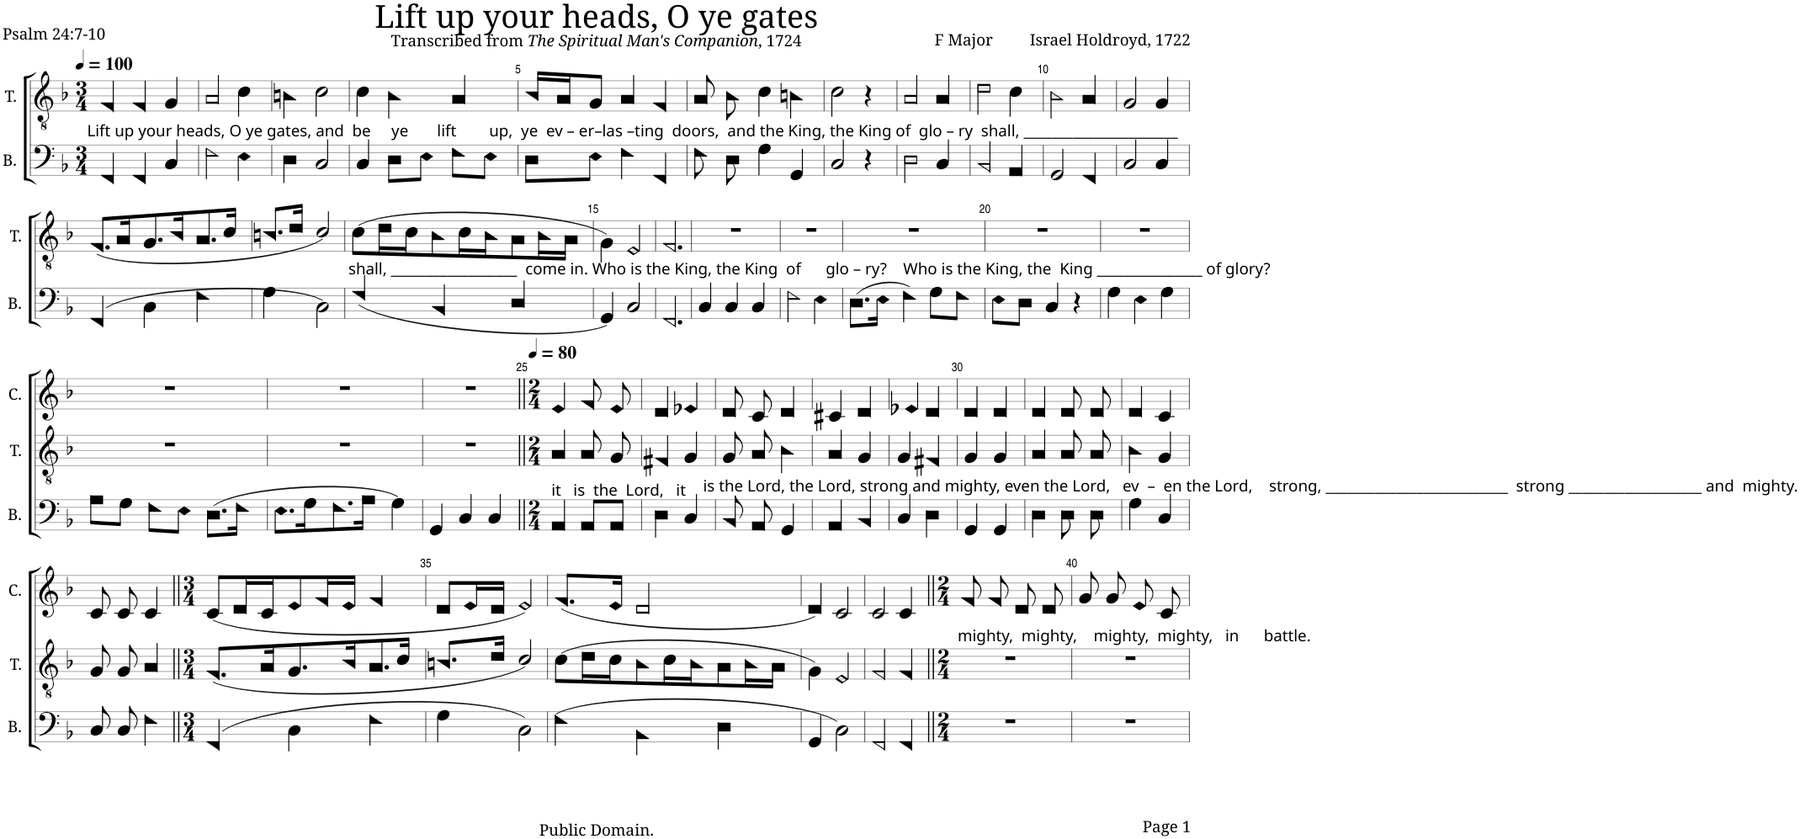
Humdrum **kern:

**kern	**kern	**kern	**kern
*part4	*part3	*part2	*part1
*staff4	*staff3	*staff2	*staff1
*I"B.	*I"T.	*I"C.	*I"Tr.
*I'B.	*I'T.	*I'C.	*I'Tr.
*clefF4	*clefGv2	*clefG2	*clefG2
*k[b-]	*k[b-]	*k[b-]	*k[b-]
*M3/4	*M3/4	*M3/4	*M3/4
*MM100	*MM100	*MM100	*MM100
=1	=1	=1	=1
!	!LO:TX:b:t=Lift up your heads, O ye gates, and  be     ye       lift        up,  ye  ev – er–las –ting  doors,  and the King, the King of  glo – ry  shall, ______________________	!	!
4FF!/	4F!/	2.r	2.r
4FF!/	4F!/	.	.
4C!/	4G!/	.	.
=2	=2	=2	=2
2F!\	2A!/	2.r	2.r
4E!\	4c!\	.	.
=3	=3	=3	=3
4D!\	4Bn!\	2.r	2.r
2C!/	2c!\	.	.
=4	=4	=4	=4
4C!/	4c!\	2.r	2.r
8D!\L	4B-!\	.	.
8E!\J	.	.	.
8F!\L	4A!/	.	.
8E!\J	.	.	.
=5	=5	=5	=5
8D!\L	16B-!/LL	2.r	2.r
.	16A!/J	.	.
8E!\J	8G!/J	.	.
4F!\	4A!/	.	.
4FF!/	4F!/	.	.
=6	=6	=6	=6
8F!\	8A!/	2.r	2.r
8D!\	8B-!\	.	.
4G!\	4c!\	.	.
4GG!/	4Bn!\	.	.
=7	=7	=7	=7
2C!/	2c!\	2.r	2.r
4r	4r	.	.
=8	=8	=8	=8
2D!\	2A!/	2.r	2.r
4C!/	4A!/	.	.
=9	=9	=9	=9
2BB-!/	2d!\	2.r	2.r
4AA!/	4c!\	.	.
=10	=10	=10	=10
2GG!/	2B-!\	2.r	2.r
4FF!/	4A!/	.	.
=11	=11	=11	=11
2C!/	2G!/	2.r	2.r
4C!/	4G!/	.	.
!!LO:LB:g=z
=12	=12	=12	=12
(4FF!/	(<8.F!/L	2.r	2.r
.	16A!/K	.	.
4C!\	8.G!/	.	.
.	16B-!/K	.	.
4F!\	8.A!/	.	.
.	16c!/Jk	.	.
=13	=13	=13	=13
4G!\	8.Bn!/L	2.r	2.r
.	16d!/Jk	.	.
2C!\)	2c!/)	.	.
=14	=14	=14	=14
!	!LO:TX:b:t=shall, __________________  come in. Who is the King, the King  of      glo – ry?    Who is the King, the  King _______________ of glory?	!	!
(<4F!/	(8c!\L	2.r	2.r
.	16d!\L	.	.
.	16c!\J	.	.
4BB-!/	8B-!\	.	.
.	16c!\L	.	.
.	16B-!\J	.	.
4D!/	8A!\	.	.
.	16B-!\L	.	.
.	16A!\JJ	.	.
=15	=15	=15	=15
4GG!/)	4G!\)	2.r	2.r
2C!/	2E!/	.	.
=16	=16	=16	=16
2.FF!/	2.F!/	2.r	2.r
=17	=17	=17	=17
4C!/	2.r	2.r	2.r
4C!/	.	.	.
4C!/	.	.	.
=18	=18	=18	=18
2F!\	2.r	2.r	2.r
4E!\	.	.	.
=19	=19	=19	=19
(8.D!\L	2.r	2.r	2.r
16E!\Jk	.	.	.
4F!\)	.	.	.
8G!\L	.	.	.
8F!\J	.	.	.
=20	=20	=20	=20
8E!\L	2.r	2.r	2.r
8D!\J	.	.	.
4C!/	.	.	.
4r	.	.	.
=21	=21	=21	=21
4G!\	2.r	2.r	2.r
4E!\	.	.	.
4G!\	.	.	.
!!LO:LB:g=z
=22	=22	=22	=22
8A!\L	2.r	2.r	2.r
8G!\J	.	.	.
8F!\L	.	.	.
8E!\J	.	.	.
(8.D!\L	.	.	.
16F!\Jk	.	.	.
=23	=23	=23	=23
8.E!\L	2.r	2.r	2.r
16G!\K	.	.	.
8.F!\	.	.	.
16A!\Jk	.	.	.
4G!\)	.	.	.
=24	=24	=24	=24
4GG!/	2.r	2.r	2.r
4C!/	.	.	.
4C!/	.	.	.
=25||	=25||	=25||	=25||
*M2/4	*M2/4	*M2/4	*M2/4
*	*	*	*MM80
!	!LO:TX:b:t=it   is  the  Lord,   it	!	!
4AA!/	4A!/	4e!/	2r
8AA!/L	8A!/	8f!/	.
8AA!/J	8G!/	8e!/	.
=26	=26	=26	=26
4D!\	4F#X!/	4d!/	2r
4C!/	4G!/	4e-X!/	.
=27	=27	=27	=27
!	!LO:TX:b:t=is the Lord, the Lord, strong and mighty, even the Lord,   ev  –  en the Lord,    strong, __________________________  strong ___________________ and  mighty.	!	!
8BB-!/	8G!/	8d!/	2r
8AA!/	8A!/	8c!/	.
4GG!/	4B-!\	4d!/	.
=28	=28	=28	=28
4AA!/	4A!/	4c#X!/	2r
4BB-!/	4G!/	4d!/	.
=29	=29	=29	=29
4C!/	4G!/	4e-X!/	2r
4D!\	4F#X!/	4d!/	.
=30	=30	=30	=30
4GG!/	4G!/	4d!/	2r
4GG!/	4G!/	4d!/	.
=31	=31	=31	=31
4D!\	4A!/	4d!/	2r
8D!\	8A!/	8d!/	.
8D!\	8A!/	8d!/	.
=32	=32	=32	=32
4G!\	4B-!\	4d!/	2r
4C!/	4G!/	4c!/	.
!!LO:LB:g=z
=33	=33	=33	=33
8C!/	8G!/	8c!/	2r
8C!/	8G!/	8c!/	.
4F!\	4A!/	4c!/	.
=34||	=34||	=34||	=34||
*M3/4	*M3/4	*M3/4	*M3/4
(4FF!/	(<8.F!/L	(<8c!/L	2.r
.	.	16d!/L	.
.	16A!/K	16c!/J	.
4C!\	8.G!/	8e!/	.
.	.	16f!/L	.
.	16B-!/K	16e!/JJ	.
4F!\	8.A!/	4f!/	.
.	16c!/Jk	.	.
=35	=35	=35	=35
4G!\	8.Bn!/L	8d!/L	2.r
.	.	16e!/L	.
.	16d!/Jk	16d!/JJ	.
2C!\)	2c!/)	2e!/)	.
=36	=36	=36	=36
(4F!\	(8c!\L	(8.f!/L	2.r
.	16d!\L	.	.
.	16c!\J	16e!/Jk	.
4BB-!\	8B-!\	2d!/	.
.	16c!\L	.	.
.	16B-!\J	.	.
4D!\	8A!\	.	.
.	16B-!\L	.	.
.	16A!\JJ	.	.
=37	=37	=37	=37
4GG!/	4G!\)	4d!/)	2.r
2C!\)	2E!/	2c!/	.
=38	=38	=38	=38
2FF!/	2F!/	2c!/	2.r
4FF!/	4F!/	4c!/	.
=39||	=39||	=39||	=39||
*M2/4	*M2/4	*M2/4	*M2/4
!	!	!LO:TX:b:t=mighty,  mighty,    mighty,  mighty,   in      battle.	!
2r	2r	8f!/	2r
.	.	8f!/	.
.	.	8d!/	.
.	.	8d!/	.
=40	=40	=40	=40
2r	2r	8g!/	2r
.	.	8g!/	.
.	.	8e!/	.
.	.	8c!/	.
=	=	=	=
*-	*-	*-	*-
